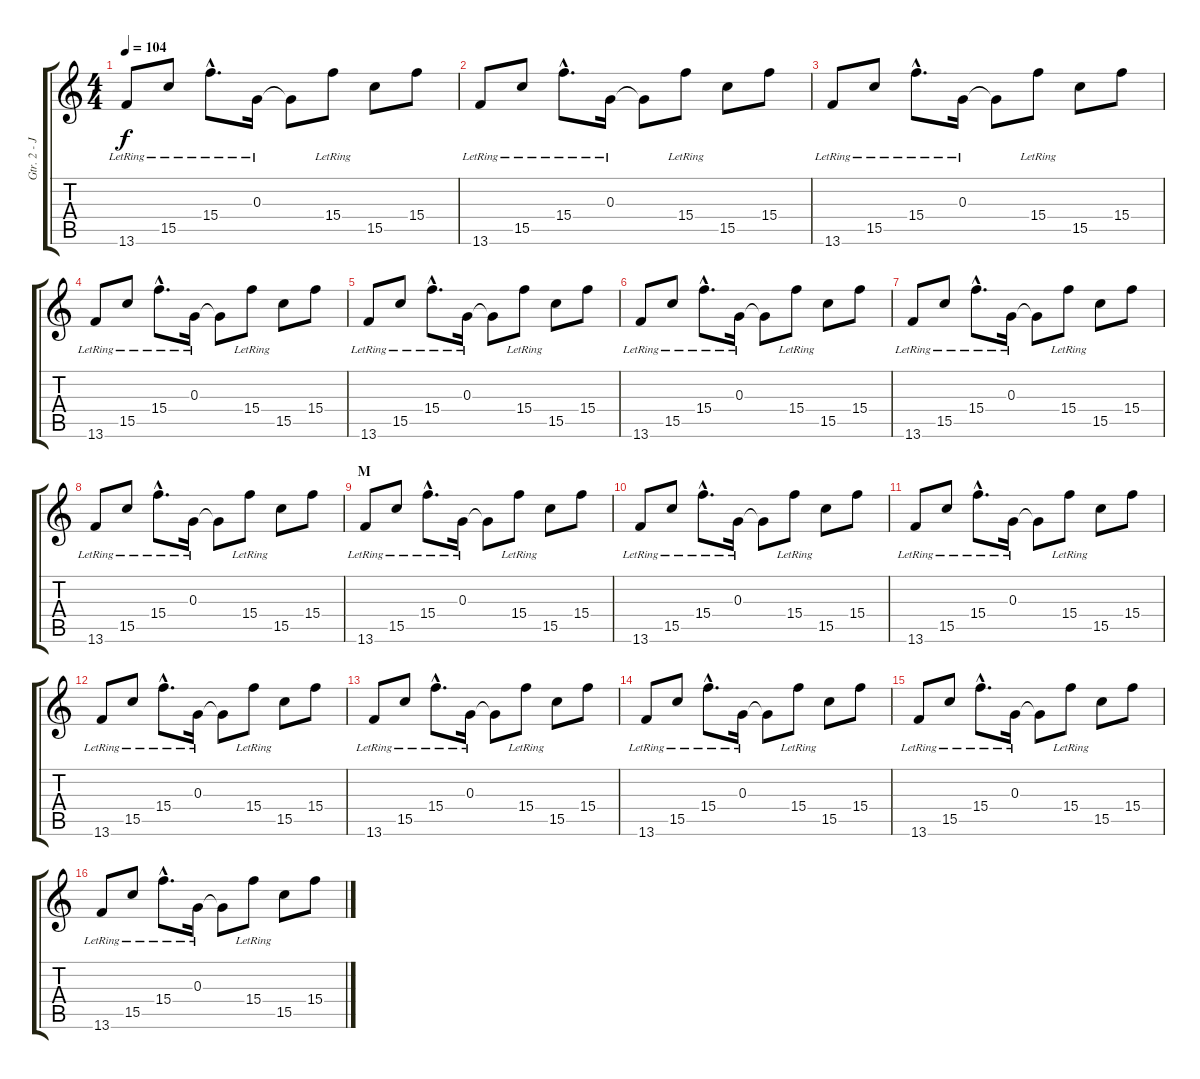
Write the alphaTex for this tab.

\track ("Gtr. 2 - James" "Gtr. 2 - J") {instrument overdrivenguitar}
\staff {score tabs}
\tuning (E4 B3 G3 D3 A2 E2) {hide}
\ts (4 4)
\tempo 104
\clef g2
\ks c
13.6{lr}.8{dy f} 15.5{lr}.8 15.4{hac lr}.8{d} 0.3{lr}.16 0.3{t}.8 15.4{lr}.8 15.5.8 15.4.8 |
13.6{lr}.8 15.5{lr}.8 15.4{hac lr}.8{d} 0.3{lr}.16 0.3{t}.8 15.4{lr}.8 15.5.8 15.4.8 |
13.6{lr}.8 15.5{lr}.8 15.4{hac lr}.8{d} 0.3{lr}.16 0.3{t}.8 15.4{lr}.8 15.5.8 15.4.8 |
13.6{lr}.8 15.5{lr}.8 15.4{hac lr}.8{d} 0.3{lr}.16 0.3{t}.8 15.4{lr}.8 15.5.8 15.4.8 |
13.6{lr}.8 15.5{lr}.8 15.4{hac lr}.8{d} 0.3{lr}.16 0.3{t}.8 15.4{lr}.8 15.5.8 15.4.8 |
13.6{lr}.8 15.5{lr}.8 15.4{hac lr}.8{d} 0.3{lr}.16 0.3{t}.8 15.4{lr}.8 15.5.8 15.4.8 |
13.6{lr}.8 15.5{lr}.8 15.4{hac lr}.8{d} 0.3{lr}.16 0.3{t}.8 15.4{lr}.8 15.5.8 15.4.8 |
13.6{lr}.8 15.5{lr}.8 15.4{hac lr}.8{d} 0.3{lr}.16 0.3{t}.8 15.4{lr}.8 15.5.8 15.4.8 |
\section ("" "M")
13.6{lr}.8 15.5{lr}.8 15.4{hac lr}.8{d} 0.3{lr}.16 0.3{t}.8 15.4{lr}.8 15.5.8 15.4.8 |
13.6{lr}.8 15.5{lr}.8 15.4{hac lr}.8{d} 0.3{lr}.16 0.3{t}.8 15.4{lr}.8 15.5.8 15.4.8 |
13.6{lr}.8 15.5{lr}.8 15.4{hac lr}.8{d} 0.3{lr}.16 0.3{t}.8 15.4{lr}.8 15.5.8 15.4.8 |
13.6{lr}.8 15.5{lr}.8 15.4{hac lr}.8{d} 0.3{lr}.16 0.3{t}.8 15.4{lr}.8 15.5.8 15.4.8 |
13.6{lr}.8 15.5{lr}.8 15.4{hac lr}.8{d} 0.3{lr}.16 0.3{t}.8 15.4{lr}.8 15.5.8 15.4.8 |
13.6{lr}.8 15.5{lr}.8 15.4{hac lr}.8{d} 0.3{lr}.16 0.3{t}.8 15.4{lr}.8 15.5.8 15.4.8 |
13.6{lr}.8 15.5{lr}.8 15.4{hac lr}.8{d} 0.3{lr}.16 0.3{t}.8 15.4{lr}.8 15.5.8 15.4.8 |
13.6{lr}.8 15.5{lr}.8 15.4{hac lr}.8{d} 0.3{lr}.16 0.3{t}.8 15.4{lr}.8 15.5.8 15.4.8
